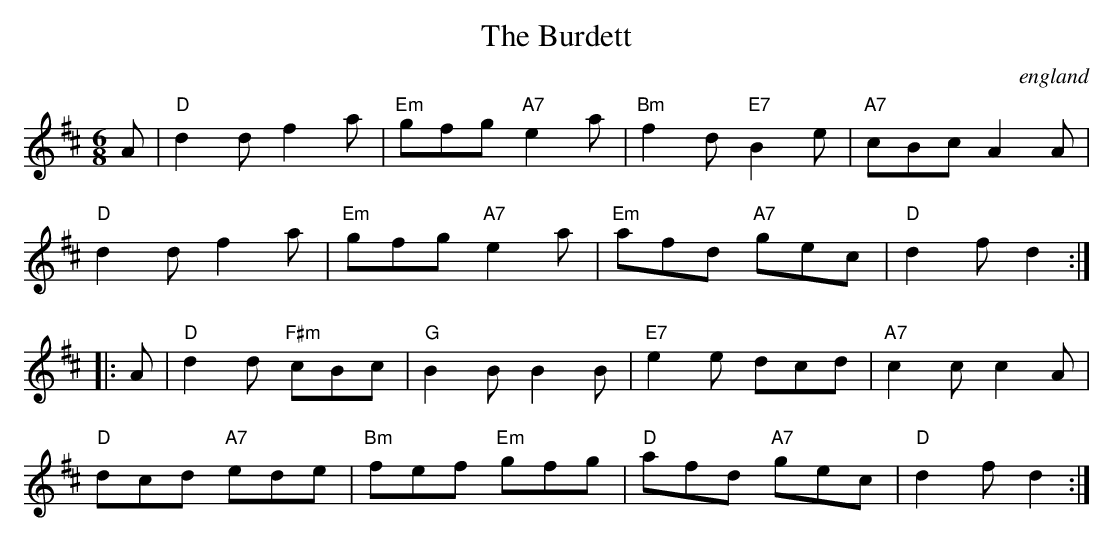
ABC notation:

X:1
T:The Burdett
O:england
M:6/8
K:D
A|"D"d2d f2a|"Em"gfg "A7"e2a|"Bm"f2d "E7"B2e|"A7"cBc A2A|
"D"d2d f2a|"Em"gfg "A7"e2a|"Em"afd "A7"gec|"D"d2f d2::
A|"D"d2d "F#m"cBc|"G"B2B B2B|"E7"e2e dcd|"A7"c2c c2A|
"D"dcd "A7"ede|"Bm"fef "Em"gfg|"D"afd "A7"gec|"D"d2f d2:|
